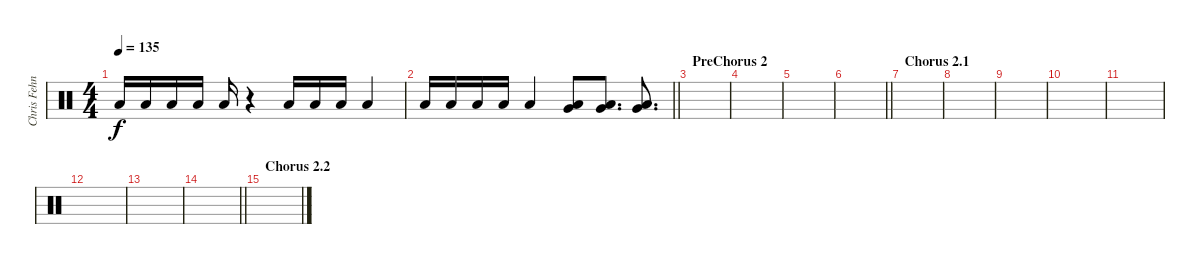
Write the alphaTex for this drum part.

\track ("Chris Fehn" "Chris Fehn") {instrument percussion}
\staff {score}
\articulation defaults
\ts (4 4)
\tempo 135
\clef neutral
\ks c "Low Floor Tom (hit)".16{dy f} "Low Floor Tom (hit)".16 "Low Floor Tom (hit)".16 "Low Floor Tom (hit)".16 "Low Floor Tom (hit)".16
r.4 "Low Floor Tom (hit)".16 "Low Floor Tom (hit)".16 "Low Floor Tom (hit)".16 "Low Floor Tom (hit)".4 |
\barLineRight lightlight "Low Floor Tom (hit)".16 "Low Floor Tom (hit)".16 "Low Floor Tom (hit)".16 "Low Floor Tom (hit)".16 "Low Floor Tom (hit)".4
("Very Low Tom (hit)" "Low Floor Tom (hit)").8 ("Very Low Tom (hit)" "Low Floor Tom (hit)").8{d} ("Very Low Tom (hit)" "Low Floor Tom (hit)").8{d} |
\section ("" "PreChorus 2")
|
|
|
\barLineRight lightlight
|
\section ("" "Chorus 2.1")
|
|
|
|
|
|
|
\barLineRight lightlight
|
\section ("" "Chorus 2.2")
